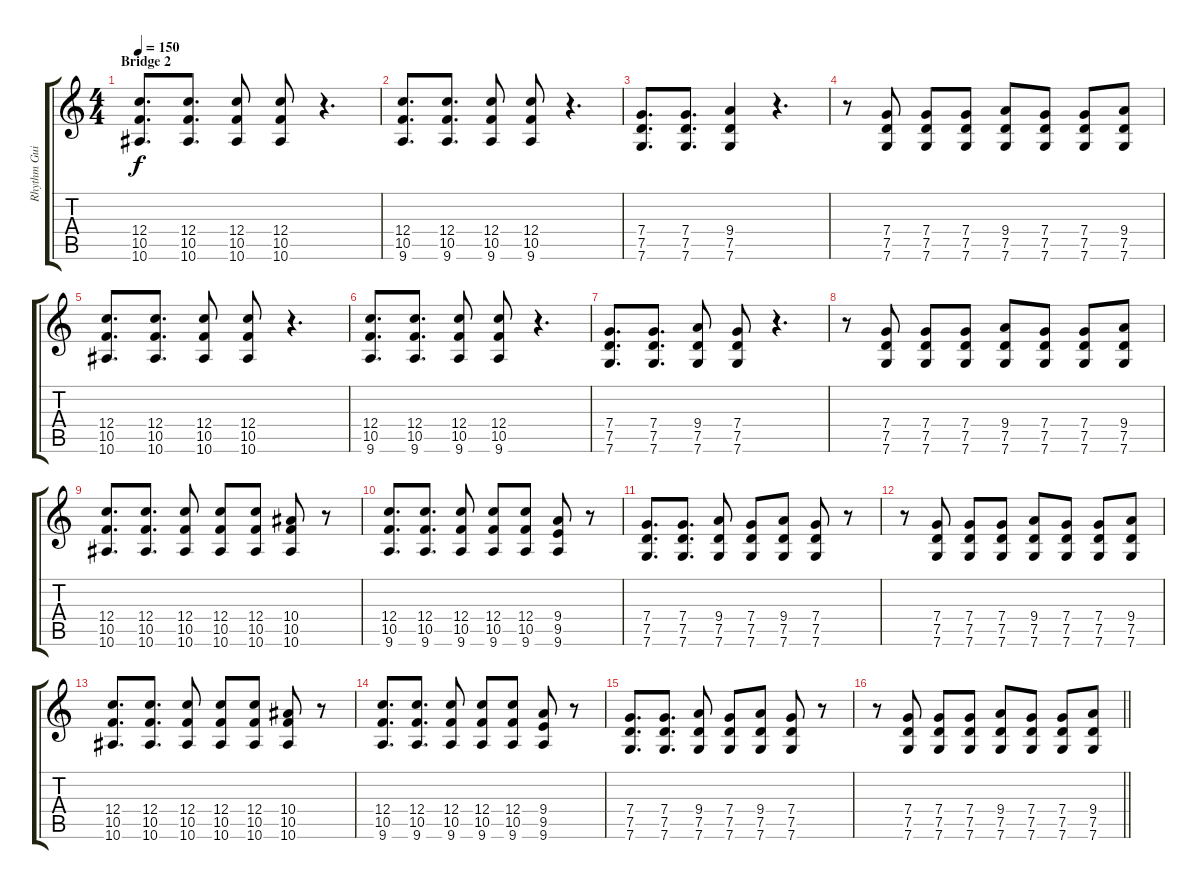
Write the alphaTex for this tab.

\track ("Rhythm Guitar" "Rhythm Gui") {instrument distortionguitar}
\staff {score tabs}
\tuning (D4 A3 F3 C3 G2 C2) {hide}
\ts (4 4)
\section ("" "Bridge 2")
\tempo 150
\clef g2
\ks c
(12.4 10.5 10.6).8{d dy f} (12.4 10.5 10.6).8{d} (12.4 10.5 10.6).8 (12.4 10.5 10.6).8 r.4{d} |
(12.4 10.5 9.6).8{d} (12.4 10.5 9.6).8{d} (12.4 10.5 9.6).8 (12.4 10.5 9.6).8 r.4{d} |
(7.4 7.5 7.6).8{d} (7.4 7.5 7.6).8{d} (9.4 7.5 7.6).4 r.4{d} |
r.8 (7.4 7.5 7.6).8 (7.4 7.5 7.6).8 (7.4 7.5 7.6).8 (9.4 7.5 7.6).8 (7.4 7.5 7.6).8 (7.4 7.5 7.6).8 (9.4 7.5 7.6).8 |
(12.4 10.5 10.6).8{d} (12.4 10.5 10.6).8{d} (12.4 10.5 10.6).8 (12.4 10.5 10.6).8 r.4{d} |
(12.4 10.5 9.6).8{d} (12.4 10.5 9.6).8{d} (12.4 10.5 9.6).8 (12.4 10.5 9.6).8 r.4{d} |
(7.4 7.5 7.6).8{d} (7.4 7.5 7.6).8{d} (9.4 7.5 7.6).8 (7.4 7.5 7.6).8 r.4{d} |
r.8 (7.4 7.5 7.6).8 (7.4 7.5 7.6).8 (7.4 7.5 7.6).8 (9.4 7.5 7.6).8 (7.4 7.5 7.6).8 (7.4 7.5 7.6).8 (9.4 7.5 7.6).8 |
(12.4 10.5 10.6).8{d} (12.4 10.5 10.6).8{d} (12.4 10.5 10.6).8 (12.4 10.5 10.6).8 (12.4 10.5 10.6).8 (10.4 10.5 10.6).8 r.8 |
(12.4 10.5 9.6).8{d} (12.4 10.5 9.6).8{d} (12.4 10.5 9.6).8 (12.4 10.5 9.6).8 (12.4 10.5 9.6).8 (9.4 9.5 9.6).8 r.8 |
(7.4 7.5 7.6).8{d} (7.4 7.5 7.6).8{d} (9.4 7.5 7.6).8 (7.4 7.5 7.6).8 (9.4 7.5 7.6).8 (7.4 7.5 7.6).8 r.8 |
r.8 (7.4 7.5 7.6).8 (7.4 7.5 7.6).8 (7.4 7.5 7.6).8 (9.4 7.5 7.6).8 (7.4 7.5 7.6).8 (7.4 7.5 7.6).8 (9.4 7.5 7.6).8 |
(12.4 10.5 10.6).8{d} (12.4 10.5 10.6).8{d} (12.4 10.5 10.6).8 (12.4 10.5 10.6).8 (12.4 10.5 10.6).8 (10.4 10.5 10.6).8 r.8 |
(12.4 10.5 9.6).8{d} (12.4 10.5 9.6).8{d} (12.4 10.5 9.6).8 (12.4 10.5 9.6).8 (12.4 10.5 9.6).8 (9.4 9.5 9.6).8 r.8 |
(7.4 7.5 7.6).8{d} (7.4 7.5 7.6).8{d} (9.4 7.5 7.6).8 (7.4 7.5 7.6).8 (9.4 7.5 7.6).8 (7.4 7.5 7.6).8 r.8 |
\barLineRight lightlight
r.8 (7.4 7.5 7.6).8 (7.4 7.5 7.6).8 (7.4 7.5 7.6).8 (9.4 7.5 7.6).8 (7.4 7.5 7.6).8 (7.4 7.5 7.6).8 (9.4 7.5 7.6).8
